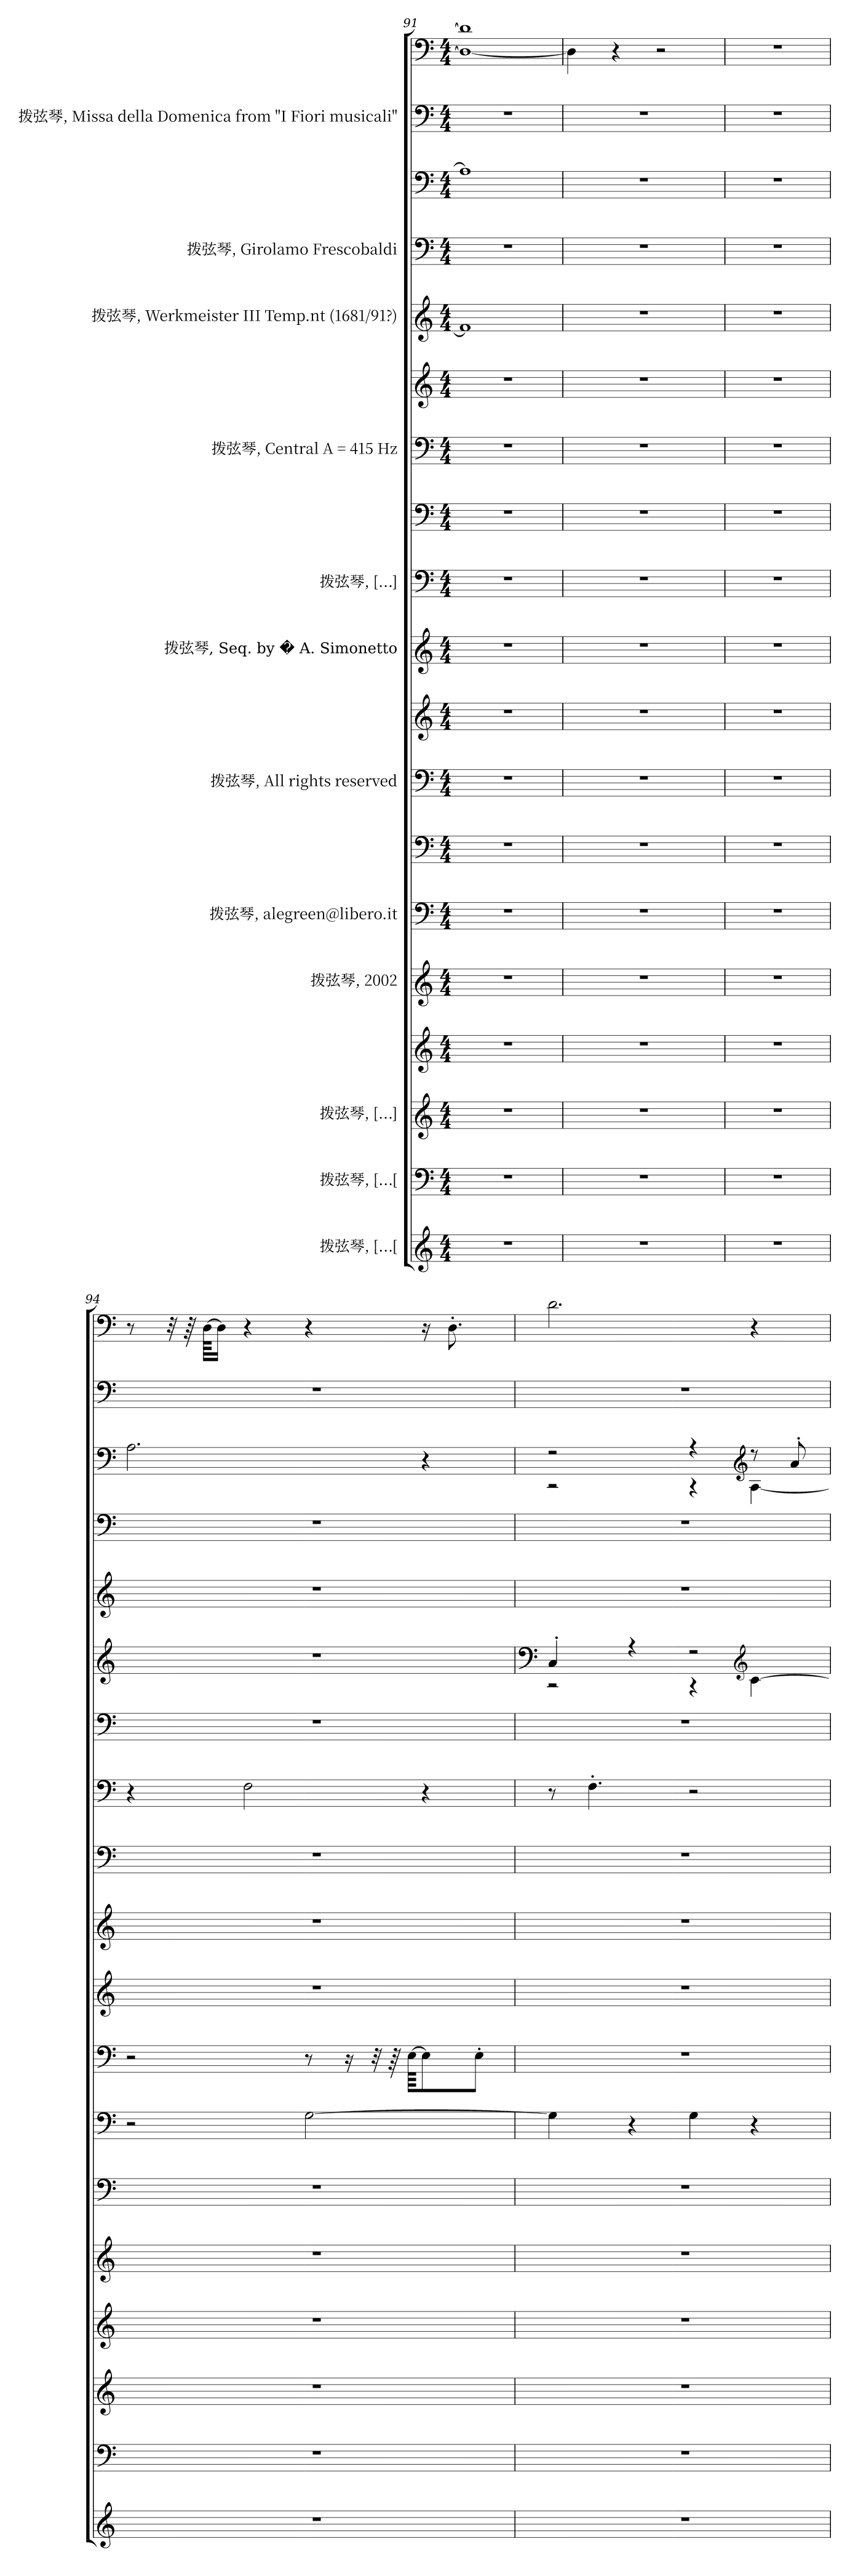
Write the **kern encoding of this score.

**kern	**kern	**kern	**kern	**kern	**kern	**kern	**kern	**kern	**kern	**kern	**kern	**kern	**kern	**kern	**kern	**kern	**kern	**kern
*part12	*part11	*part10	*part10	*part9	*part8	*part8	*part7	*part7	*part6	*part5	*part5	*part4	*part4	*part3	*part2	*part2	*part1	*part1
*staff19	*staff18	*staff17	*staff16	*staff15	*staff14	*staff13	*staff12	*staff11	*staff10	*staff9	*staff8	*staff7	*staff6	*staff5	*staff4	*staff3	*staff2	*staff1
*I"拨弦琴, [...[	*I"拨弦琴, [...[	*I"拨弦琴, [...]	*	*I"拨弦琴, 2002	*I"拨弦琴, alegreen@libero.it	*	*I"拨弦琴, All rights reserved	*	*I"拨弦琴, Seq. by � A. Simonetto	*I"拨弦琴, [...]	*	*I"拨弦琴, Central A = 415 Hz	*	*I"拨弦琴, Werkmeister III Temp.nt (1681/91?)	*I"拨弦琴, Girolamo Frescobaldi	*	*I"拨弦琴, Missa della Domenica from &quot;I Fiori musicali&quot;	*
*clefG2	*clefF4	*clefG2	*clefG2	*clefG2	*clefF4	*clefF4	*clefF4	*clefG2	*clefG2	*clefF4	*clefF4	*clefF4	*clefG2	*clefG2	*clefF4	*clefF4	*clefF4	*clefF4
*k[]	*k[]	*k[]	*k[]	*k[]	*k[]	*k[]	*k[]	*k[]	*k[]	*k[]	*k[]	*k[]	*k[]	*k[]	*k[]	*k[]	*k[]	*k[]
*M4/4	*M4/4	*M4/4	*M4/4	*M4/4	*M4/4	*M4/4	*M4/4	*M4/4	*M4/4	*M4/4	*M4/4	*M4/4	*M4/4	*M4/4	*M4/4	*M4/4	*M4/4	*M4/4
=91	=91	=91	=91	=91	=91	=91	=91	=91	=91	=91	=91	=91	=91	=91	=91	=91	=91	=91
1r	1r	1r	1r	1r	1r	1r	1r	1r	1r	1r	1r	1r	1r	1f#]	1r	1A]	1r	1D_ 1d]
=92	=92	=92	=92	=92	=92	=92	=92	=92	=92	=92	=92	=92	=92	=92	=92	=92	=92	=92
1r	1r	1r	1r	1r	1r	1r	1r	1r	1r	1r	1r	1r	1r	1r	1r	1r	1r	4D\]
.	.	.	.	.	.	.	.	.	.	.	.	.	.	.	.	.	.	4r
.	.	.	.	.	.	.	.	.	.	.	.	.	.	.	.	.	.	2r
=93	=93	=93	=93	=93	=93	=93	=93	=93	=93	=93	=93	=93	=93	=93	=93	=93	=93	=93
1r	1r	1r	1r	1r	1r	1r	1r	1r	1r	1r	1r	1r	1r	1r	1r	1r	1r	1r
=94	=94	=94	=94	=94	=94	=94	=94	=94	=94	=94	=94	=94	=94	=94	=94	=94	=94	=94
1r	1r	1r	1r	1r	1r	2r	2r	1r	1r	1r	4r	1r	1r	1r	1r	2.A\	1r	8r
.	.	.	.	.	.	.	.	.	.	.	.	.	.	.	.	.	.	32r
.	.	.	.	.	.	.	.	.	.	.	.	.	.	.	.	.	.	64r
.	.	.	.	.	.	.	.	.	.	.	.	.	.	.	.	.	.	[64D\KKLL
.	.	.	.	.	.	.	.	.	.	.	.	.	.	.	.	.	.	16D\JJ]
.	.	.	.	.	.	.	.	.	.	.	2F\	.	.	.	.	.	.	4r
.	.	.	.	.	.	[2G\	8r	.	.	.	.	.	.	.	.	.	.	4r
.	.	.	.	.	.	.	16r	.	.	.	.	.	.	.	.	.	.	.
.	.	.	.	.	.	.	32r	.	.	.	.	.	.	.	.	.	.	.
.	.	.	.	.	.	.	64r	.	.	.	.	.	.	.	.	.	.	.
.	.	.	.	.	.	.	[64E\KKKL	.	.	.	.	.	.	.	.	.	.	.
.	.	.	.	.	.	.	8E\]	.	.	.	4r	.	.	.	.	4r	.	16r
.	.	.	.	.	.	.	.	.	.	.	.	.	.	.	.	.	.	8.D'\
.	.	.	.	.	.	.	8E'\J	.	.	.	.	.	.	.	.	.	.	.
!!LO:PB:g=z
=95	=95	=95	=95	=95	=95	=95	=95	=95	=95	=95	=95	=95	=95	=95	=95	=95	=95	=95
*	*	*	*	*	*	*	*	*	*	*	*	*	*clefF4	*	*	*	*	*
*	*	*	*	*	*	*	*	*	*	*	*	*	*^	*	*	*^	*	*
1r	1r	1r	1r	1r	1r	4G\]	1r	1r	1r	1r	8r	1r	4C'/	2r	1r	1r	2r	2r	1r	2.d\
.	.	.	.	.	.	.	.	.	.	.	4.F'\	.	.	.	.	.	.	.	.	.
.	.	.	.	.	.	4r	.	.	.	.	.	.	4r	.	.	.	.	.	.	.
.	.	.	.	.	.	4G\	.	.	.	.	2r	.	2r	4r	.	.	4r	4r	.	.
*	*	*	*	*	*	*	*	*	*	*	*	*	*clefG2	*	*	*	*clefG2	*	*	*
.	.	.	.	.	.	4r	.	.	.	.	.	.	.	[4c\	.	.	8r	[4A\	.	4r
.	.	.	.	.	.	.	.	.	.	.	.	.	.	.	.	.	8a'/	.	.	.
*	*	*	*	*	*	*	*	*	*	*	*	*	*v	*v	*	*	*v	*v	*	*
=	=	=	=	=	=	=	=	=	=	=	=	=	=	=	=	=	=	=
*-	*-	*-	*-	*-	*-	*-	*-	*-	*-	*-	*-	*-	*-	*-	*-	*-	*-	*-
